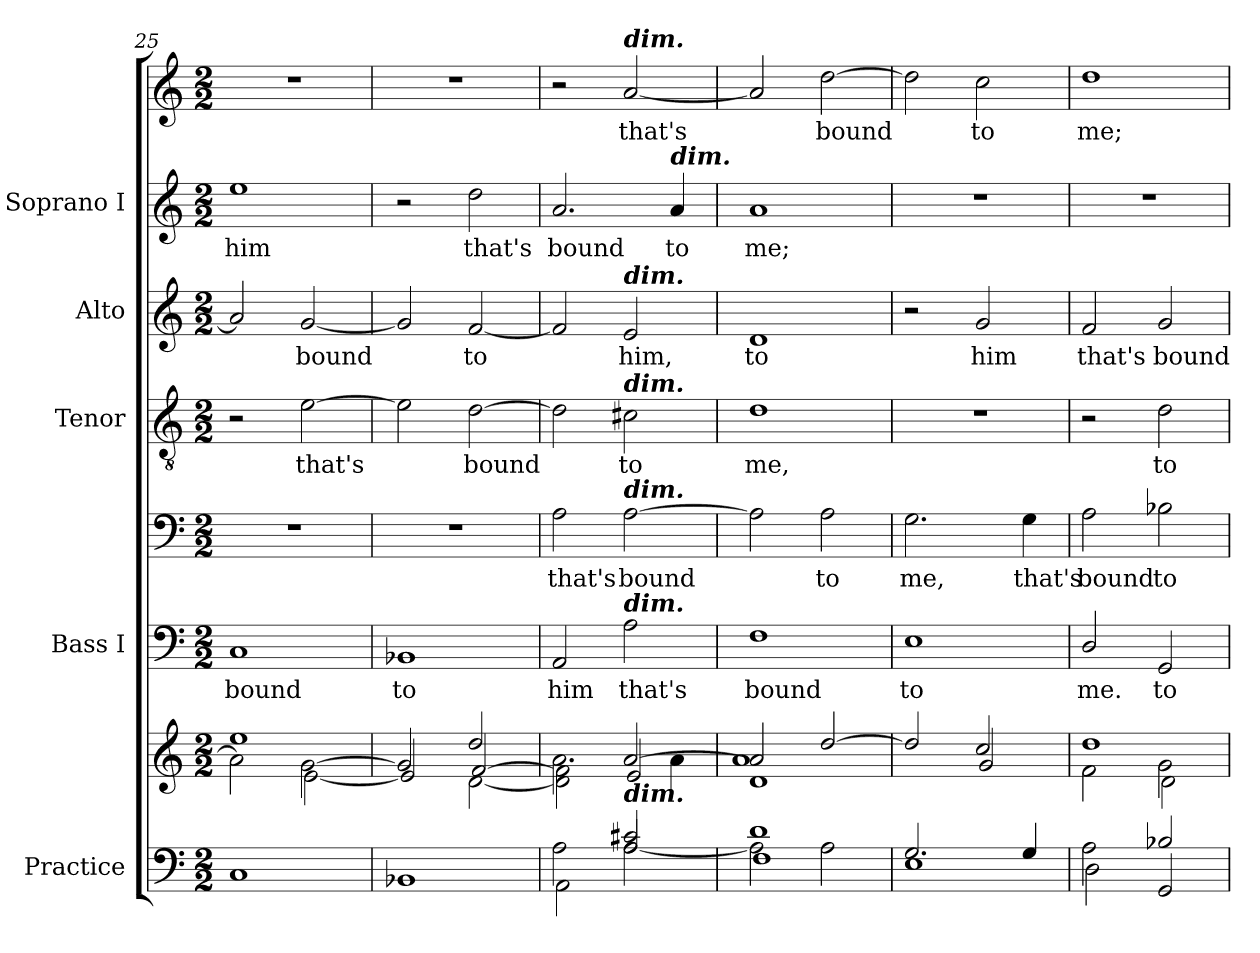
**kern	**kern	**kern	**text	**kern	**text	**kern	**text	**kern	**text	**kern	**text	**kern	**text
*part5	*part5	*part4	*part4	*part4	*part4	*part3	*part3	*part2	*part2	*part1	*part1	*part1	*part1
*staff8	*staff7	*staff6	*staff6	*staff5	*staff5	*staff4	*staff4	*staff3	*staff3	*staff2	*staff2	*staff1	*staff1
*I"Practice	*	*I"Bass I	*	*	*	*I"Tenor	*	*I"Alto	*	*I"Soprano I	*	*	*
*	*	*I'B	*	*	*	*I'T	*	*I'A	*	*I'S	*	*	*
*clefF4	*clefG2	*clefF4	*	*clefF4	*	*clefGv2	*	*clefG2	*	*clefG2	*	*clefG2	*
*k[]	*k[]	*k[]	*	*k[]	*	*k[]	*	*k[]	*	*k[]	*	*k[]	*
*C:	*C:	*C:	*	*C:	*	*C:	*	*C:	*	*C:	*	*C:	*
*M2/2	*M2/2	*M2/2	*	*M2/2	*	*M2/2	*	*M2/2	*	*M2/2	*	*M2/2	*
=25	=25	=25	=25	=25	=25	=25	=25	=25	=25	=25	=25	=25	=25
*^	*^	*	*	*	*	*	*	*	*	*	*	*	*
*	*^	*	*^	*	*	*	*	*	*	*	*	*	*	*	*
*	*	*	*	*	*^	*	*	*	*	*	*	*	*	*	*	*	*
!	!	!	!	!	!	!	!	!LO:LY:b	!	!	!	!	!	!	!	!LO:LY:b	!	!
2ryy	1ryy	1C	1ryy	1ee	2a\]	2ryy	1C	bound	1r	.	2r	.	2a]	.	1ee	him	1r	.
!	!	!	!	!	!	!	!	!	!	!	!	!LO:LY:b	!	!LO:LY:b	!	!	!	!
2ryy	.	.	.	.	[2g\	[2e\	.	.	.	.	[2e	that's	[2g	bound	.	.	.	.
*	*v	*v	*	*	*	*	*	*	*	*	*	*	*	*	*	*	*	*
=26	=26	=26	=26	=26	=26	=26	=26	=26	=26	=26	=26	=26	=26	=26	=26	=26	=26
!	!	!	!	!	!	!	!LO:LY:b	!	!	!	!	!	!	!	!	!	!
1ryy	1BB-X	1ryy	2ryy	2g/]	2e/]	1BB-X	to	1r	.	2e]	.	2g]	.	2r	.	1r	.
!	!	!	!	!	!	!	!	!	!	!	!LO:LY:b	!	!LO:LY:b	!	!LO:LY:b	!	!
.	.	.	2dd/	[2f	[2d	.	.	.	.	[2d	bound	[2f	to	2dd	that's	.	.
=27	=27	=27	=27	=27	=27	=27	=27	=27	=27	=27	=27	=27	=27	=27	=27	=27	=27
*	*^	*	*	*	*	*	*	*	*	*	*	*	*	*	*	*	*
!	!	!	!	!	!	!	!	!LO:LY:b	!	!LO:LY:b	!	!	!	!	!	!LO:LY:b	!	!
2ryy	2A	2AA\	2ryy	2.a	2f\]	2d\]	2AA	him	2A	that's	2d]	.	2f]	.	2.a	bound	2r	.
!	!	!	!	!	!	!	!	!	!	!	!	!	!	!	!	!	!LO:TX:a:Bi:t=dim.	!
!	!	!	!	!	!	!	!	!	!	!	!	!	!LO:TX:a:Bi:t=dim.	!	!	!	!	!
!	!	!	!	!	!	!	!	!	!	!	!LO:TX:a:Bi:t=dim.	!	!	!	!	!	!	!
!	!	!	!	!	!	!	!	!	!LO:TX:a:Bi:t=dim.	!	!	!	!	!	!	!	!	!
!	!	!	!	!	!	!	!LO:TX:a:Bi:t=dim.	!	!	!	!	!	!	!	!	!	!	!
!LO:TX:a:Bi:t=dim.	!	!	!	!	!	!	!	!	!	!	!	!	!	!	!	!	!	!
!	!	!	!	!	!	!	!	!LO:LY:b	!	!LO:LY:b	!	!LO:LY:b	!	!LO:LY:b	!	!	!	!LO:LY:b
2c#X	[2A	2A	[2a/	.	2e/	2ryy	2A	that's	[2A	bound	2c#X	to	2e	him,	.	.	[2a	that's
!	!	!	!	!	!	!	!	!	!	!	!	!	!	!	!LO:TX:a:Bi:t=dim.	!	!	!
!	!	!	!	!	!	!	!	!	!	!	!	!	!	!	!	!LO:LY:b	!	!
.	.	.	.	4a	.	.	.	.	.	.	.	.	.	.	4a	to	.	.
*	*	*	*	*	*v	*v	*	*	*	*	*	*	*	*	*	*	*	*
=28	=28	=28	=28	=28	=28	=28	=28	=28	=28	=28	=28	=28	=28	=28	=28	=28	=28
!	!	!	!	!	!	!	!LO:LY:b	!	!	!	!LO:LY:b	!	!LO:LY:b	!	!LO:LY:b	!	!
1d	2A]	1F	2a]	1a	1d	1F	bound	2A]	.	1d	me,	1d	to	1a	me;	2a]	.
!	!	!	!	!	!	!	!	!	!LO:LY:b	!	!	!	!	!	!	!	!LO:LY:b
.	2A	.	[2dd/	.	.	.	.	2A	to	.	.	.	.	.	.	[2dd	bound
=29	=29	=29	=29	=29	=29	=29	=29	=29	=29	=29	=29	=29	=29	=29	=29	=29	=29
!	!	!	!	!	!	!	!LO:LY:b	!	!LO:LY:b	!	!	!	!	!	!	!	!
1ryy	2.G/	1E	2dd]	1ryy	2ryy	1E	to	2.G	me,	1r	.	2r	.	1r	.	2dd]	.
!	!	!	!	!	!	!	!	!	!	!	!	!	!LO:LY:b	!	!	!	!LO:LY:b
.	.	.	2cc/	.	2g	.	.	.	.	.	.	2g	him	.	.	2cc	to
!	!	!	!	!	!	!	!	!	!LO:LY:b	!	!	!	!	!	!	!	!
.	4G/	.	.	.	.	.	.	4G	that's	.	.	.	.	.	.	.	.
=30	=30	=30	=30	=30	=30	=30	=30	=30	=30	=30	=30	=30	=30	=30	=30	=30	=30
*	*	*	*	*	*^	*	*	*	*	*	*	*	*	*	*	*	*
!	!	!	!	!	!	!	!	!LO:LY:b	!	!LO:LY:b	!	!	!	!LO:LY:b	!	!	!	!LO:LY:b
2ryy	2A	2D\	1dd	1ryy	2f\	2ryy	2D/	me.	2A	bound	2r	.	2f	that's	1r	.	1dd	me;
!	!	!	!	!	!	!	!	!LO:LY:b	!	!LO:LY:b	!	!LO:LY:b	!	!LO:LY:b	!	!	!	!
2ryy	2B-X/	2GG	.	.	2g\	2d\	2GG	to	2B-X	to	2d	to	2g	bound	.	.	.	.
*v	*v	*v	*	*	*	*	*	*	*	*	*	*	*	*	*	*	*	*
*	*v	*v	*v	*v	*	*	*	*	*	*	*	*	*	*	*	*
=	=	=	=	=	=	=	=	=	=	=	=	=	=
*-	*-	*-	*-	*-	*-	*-	*-	*-	*-	*-	*-	*-	*-
